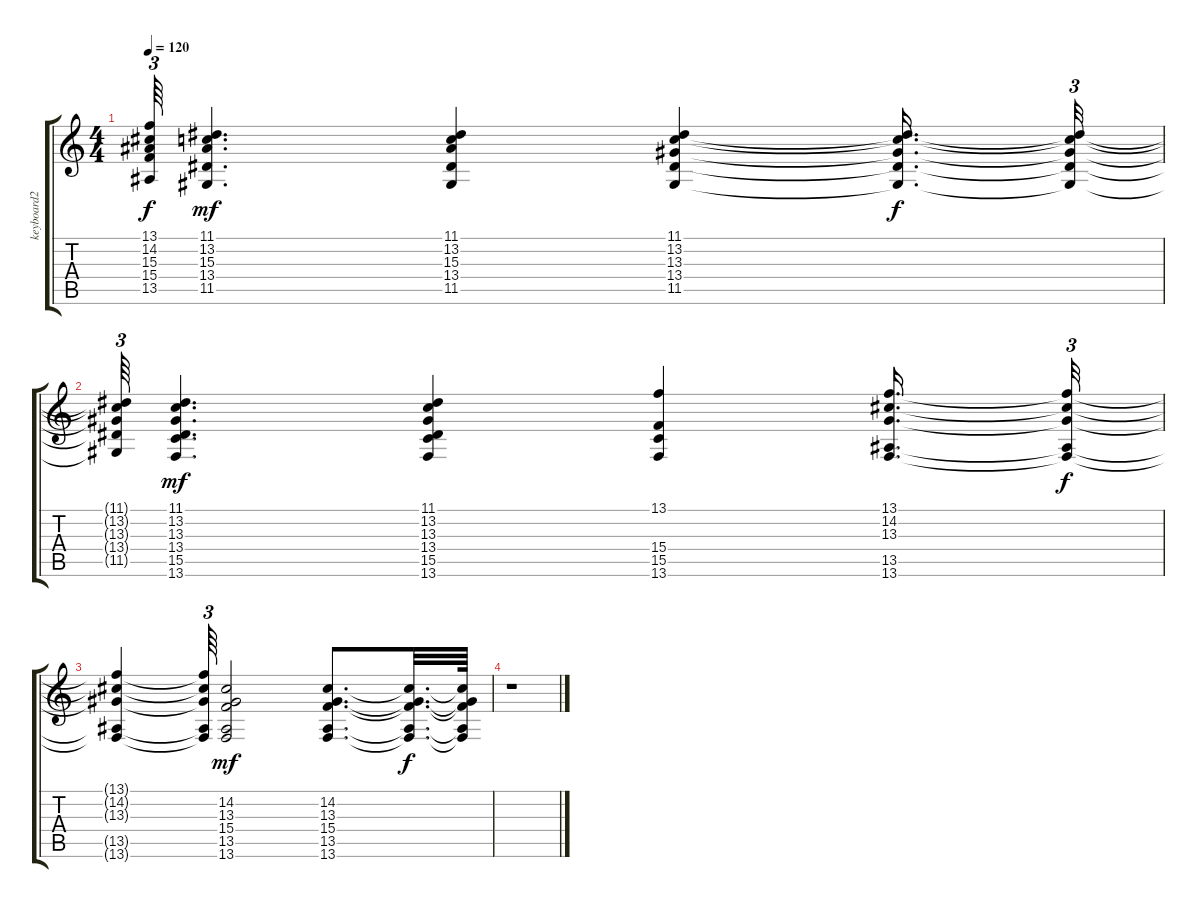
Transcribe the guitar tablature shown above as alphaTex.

\track ("keyboard2" "keyboard2") {instrument acousticgrandpiano}
\staff {score tabs}
\tuning (E4 B3 G3 D3 A2 E2) {hide}
\ts (4 4)
\tempo 120
\clef g2
\ks c
(13.1{t} 14.2{t} 15.3{t} 15.4{t} 13.5{t}).64{tu (3 2) dy f} (11.1 13.2 15.3 13.4 11.5).4{d dy mf} (11.1 13.2 15.3 13.4 11.5).4 (11.1 13.2 13.3 13.4 11.5).4 (11.1{t} 13.2{t} 13.3{t} 13.4{t} 11.5{t}).16{d dy f} (11.1{t} 13.2{t} 13.3{t} 13.4{t} 11.5{t}).32{tu (3 2)} |
(11.1{t} 13.2{t} 13.3{t} 13.4{t} 11.5{t}).64{tu (3 2)} (11.1 13.2 13.3 13.4 15.5 13.6).4{d dy mf} (11.1 13.2 13.3 13.4 15.5 13.6).4 (13.1 15.4 15.5 13.6).4 (13.1 14.2 13.3 13.5 13.6).16{d} (13.1{t} 14.2{t} 13.3{t} 13.5{t} 13.6{t}).32{tu (3 2) dy f} |
(13.1{t} 14.2{t} 13.3{t} 13.5{t} 13.6{t}).4 (13.1{t} 14.2{t} 13.3{t} 13.5{t} 13.6{t}).64{tu (3 2)} (14.2 13.3 15.4 13.5 13.6).2{dy mf} (14.2 13.3 15.4 13.5 13.6).8{d} (14.2{t} 13.3{t} 15.4{t} 13.5{t} 13.6{t}).32{d dy f} (14.2{t} 13.3{t} 15.4{t} 13.5{t} 13.6{t}).64 |
r.1
